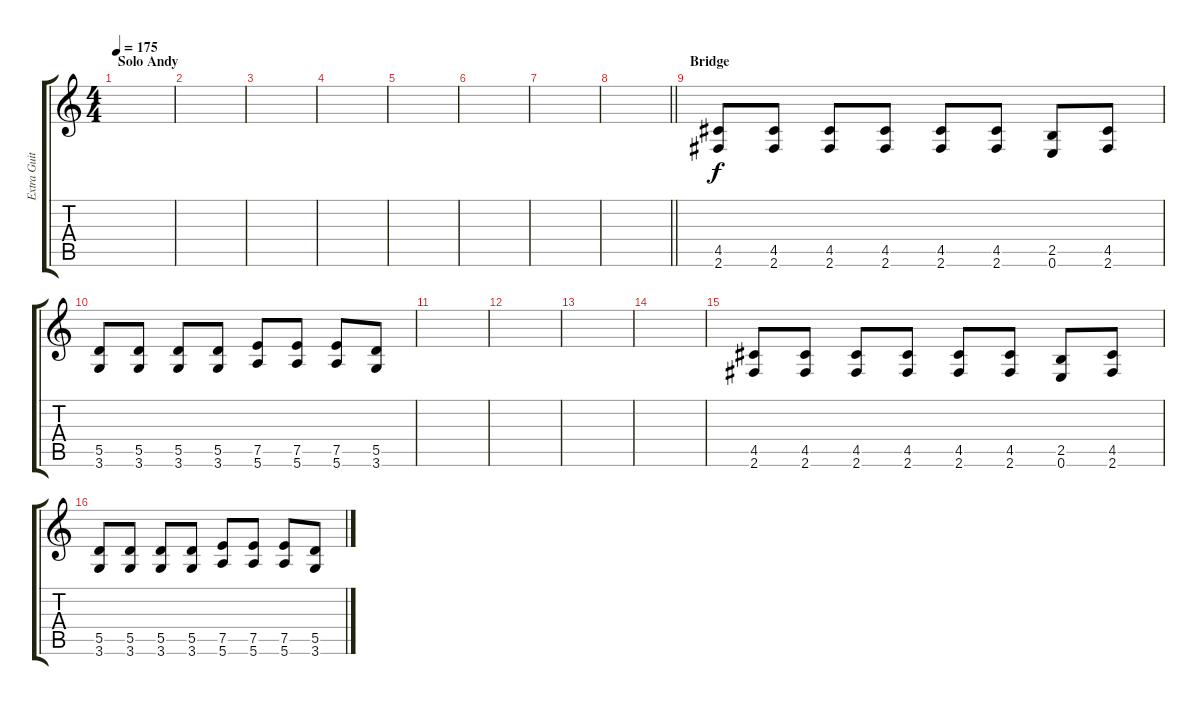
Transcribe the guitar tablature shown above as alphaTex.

\track ("Extra Guitar" "Extra Guit") {instrument distortionguitar}
\staff {score tabs}
\tuning (E4 B3 G3 D3 A2 E2) {hide}
\ts (4 4)
\section ("" "Solo Andy")
\tempo 175
\clef g2
\ks c
|
|
|
|
|
|
|
\barLineRight lightlight
|
\section ("" "Bridge")
(4.5 2.6).8 (4.5 2.6).8 (4.5 2.6).8 (4.5 2.6).8 (4.5 2.6).8 (4.5 2.6).8 (2.5 0.6).8 (4.5 2.6).8 |
(5.5 3.6).8 (5.5 3.6).8 (5.5 3.6).8 (5.5 3.6).8 (7.5 5.6).8 (7.5 5.6).8 (7.5 5.6).8 (5.5 3.6).8 |
|
|
|
|
(4.5 2.6).8 (4.5 2.6).8 (4.5 2.6).8 (4.5 2.6).8 (4.5 2.6).8 (4.5 2.6).8 (2.5 0.6).8 (4.5 2.6).8 |
(5.5 3.6).8 (5.5 3.6).8 (5.5 3.6).8 (5.5 3.6).8 (7.5 5.6).8 (7.5 5.6).8 (7.5 5.6).8 (5.5 3.6).8
